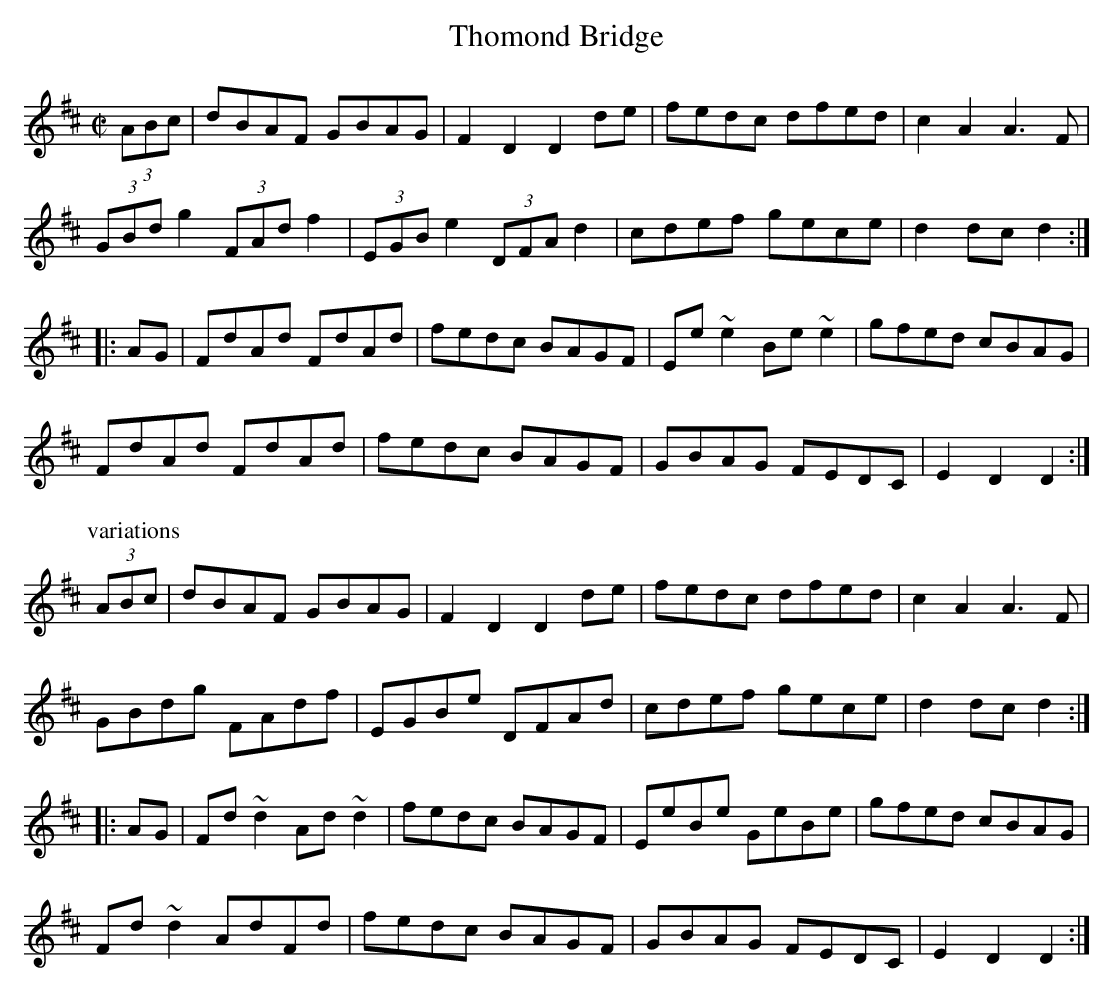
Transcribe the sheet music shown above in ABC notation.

X:1
T:Thomond Bridge
M:C|
L:1/8
K:D
(3ABc | dBAF GBAG | F2D2 D2de | fedc dfed | c2A2 A3F |
(3GBd g2 (3FAd f2 | (3EGB e2 (3DFA d2 | cdef gece | d2dc d2 :|
|: AG | FdAd FdAd | fedc BAGF | Ee~e2 Be~e2 | gfed cBAG |
FdAd FdAd | fedc BAGF | GBAG FEDC | E2D2 D2 :|
P:variations
(3ABc | dBAF GBAG | F2D2 D2de | fedc dfed | c2A2 A3F |
GBdg FAdf | EGBe DFAd | cdef gece | d2dc d2 :|
|: AG | Fd~d2 Ad~d2 | fedc BAGF | EeBe GeBe | gfed cBAG |
Fd~d2 AdFd | fedc BAGF | GBAG FEDC | E2D2 D2 :|
